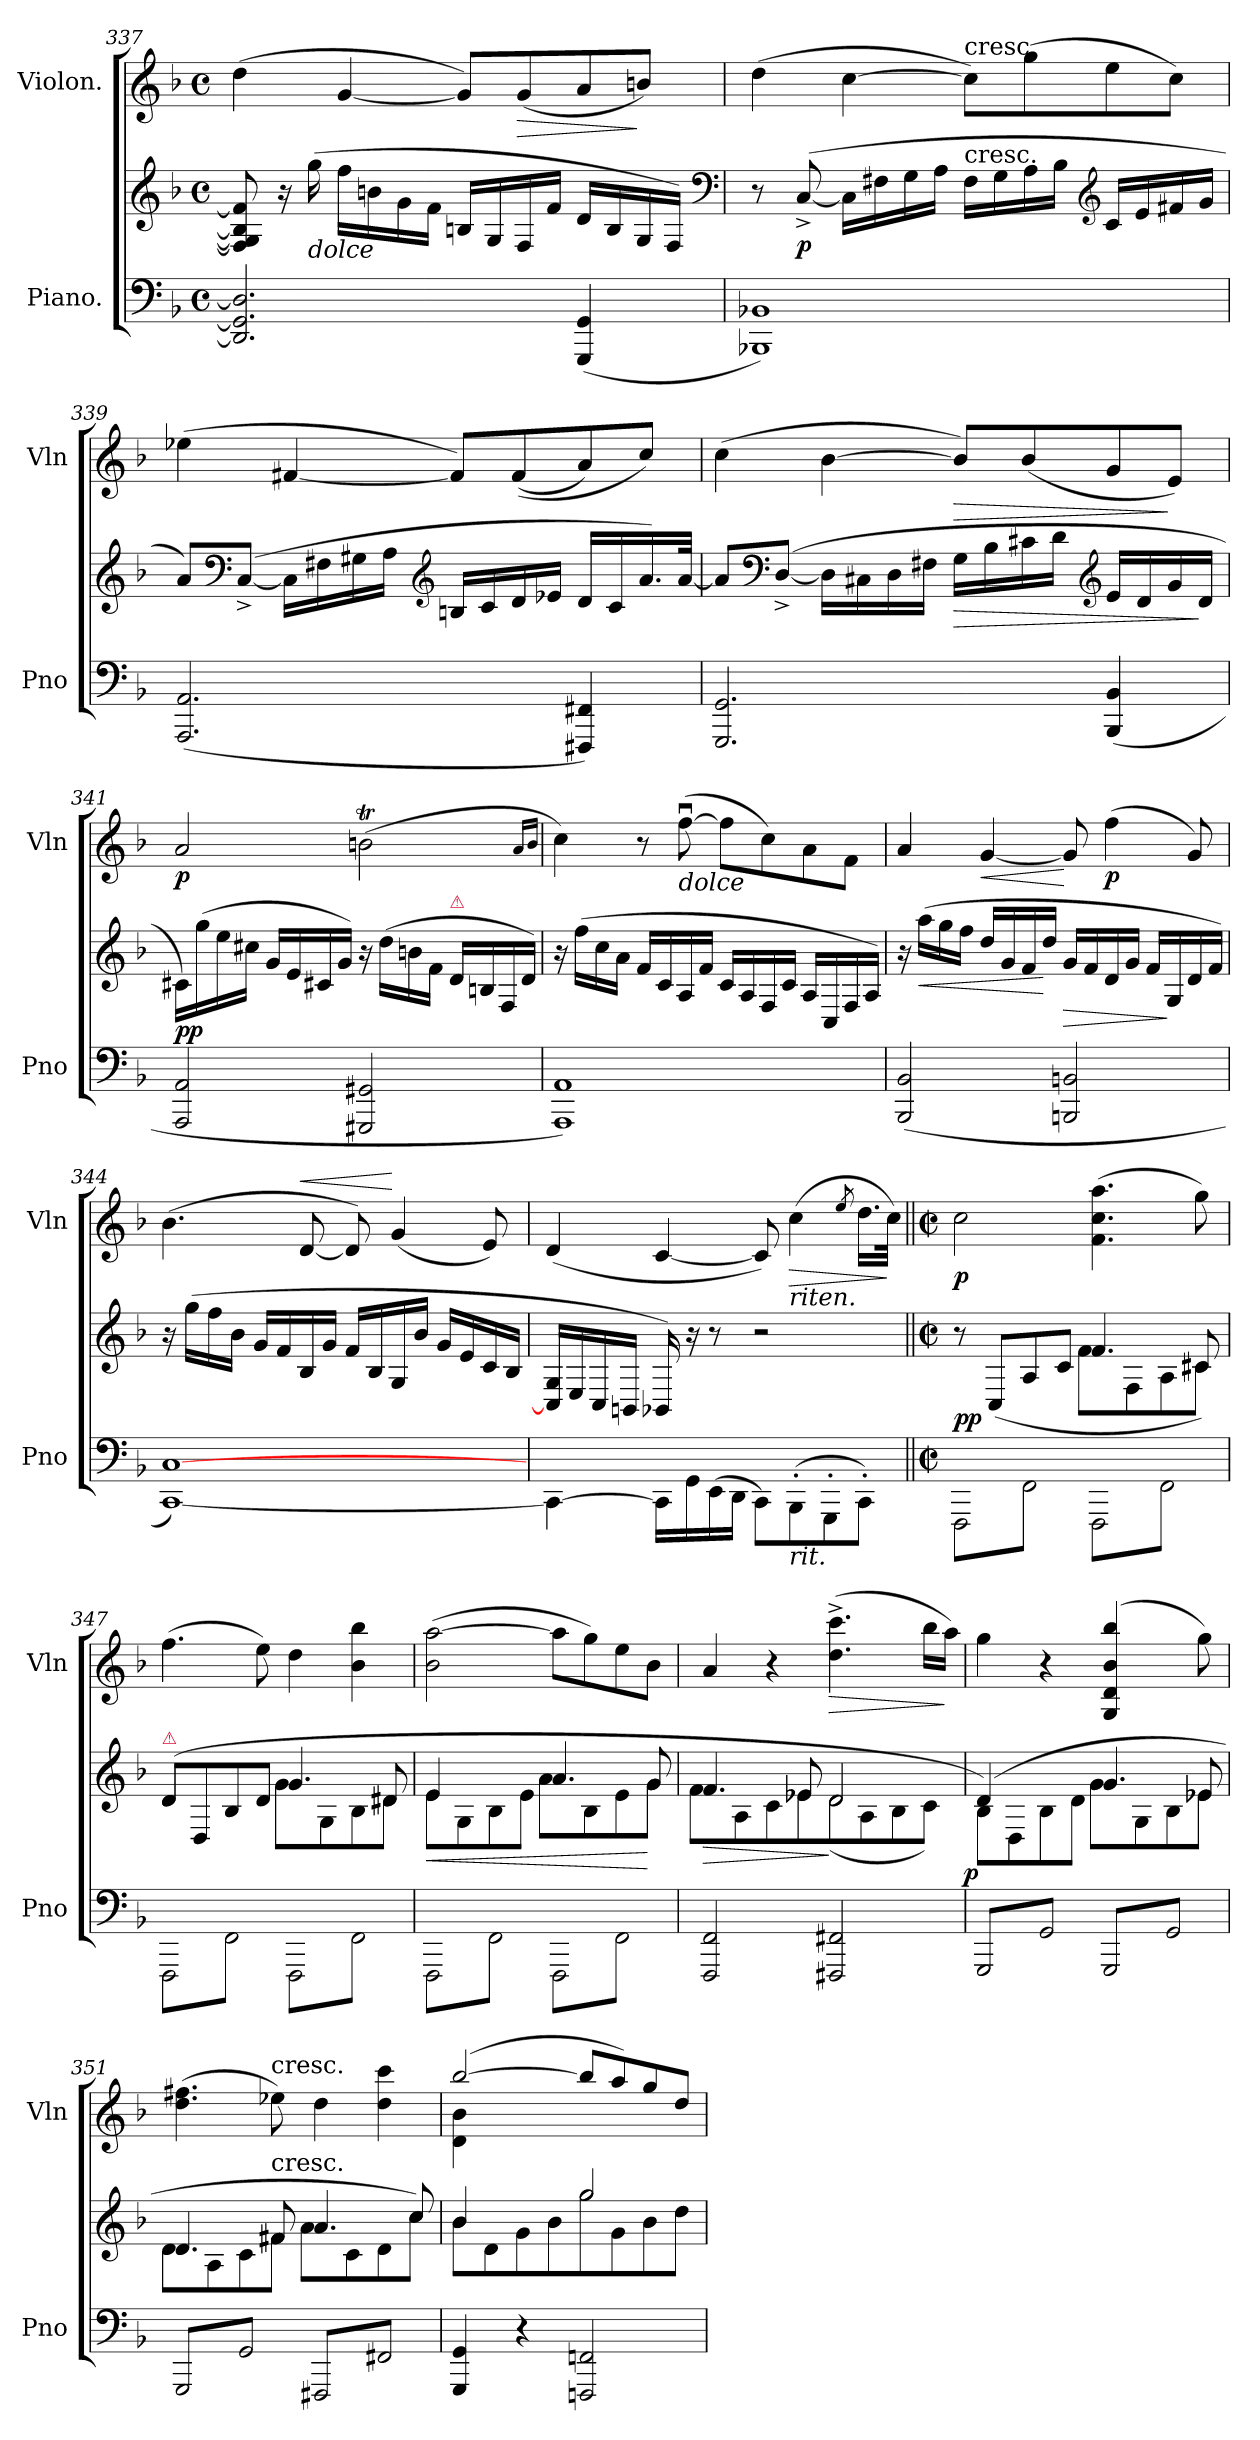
**kern	**kern	**dynam	**kern	**dynam
*part2	*part2	*part2	*part1	*part1
*staff3	*staff2	*staff2/3	*staff1	*staff1
*I"Piano.	*	*	*I"Violon.	*
*I'Pno	*	*	*I'Vln	*
*clefF4	*clefG2	*	*clefG2	*
*k[b-]	*k[b-]	*	*k[b-]	*
*M4/4	*M4/4	*	*M4/4	*
*met(c)	*met(c)	*	*met(c)	*
=337	=337	=337	=337	=337
2.DD]/ 2.GG]/ 2.D]/	8F]/ 8G]/ 8B]/ 8f]/	.	(4dd\	.
.	16r	.	.	.
!	!LO:TX:b:i:t=dolce	!	!	!
.	(16gg\	.	.	.
.	16ff\LL	.	[4g/	.
.	16bn\	.	.	.
.	16g\	.	.	.
.	16f\JJ	.	.	.
.	16Bn/LL	.	8g/L])	.
.	16G/	.	.	.
!	!	!	!	!LO:HP:b
.	16F/	.	(8g/	>
.	16f/JJ	.	.	.
(4GGG/ 4GG/	16d/LL	.	8a/	.
.	16B/	.	.	.
.	16G/	.	8bn/J)	]
.	16F/JJ)	.	.	.
*	*clefF4	*	*	*
=338	=338	=338	=338	=338
1BBB-X 1BB-X)	8r	.	(4dd\	.
.	([8C^>/	p	.	.
.	16C\LL]	.	[4cc\	.
.	16F#X\	.	.	.
.	16G\	.	.	.
.	16A\JJ	.	.	.
!	!	!	!LO:TX:t=cresc.	!
!	!LO:TX:t=cresc.	!	!	!
.	16F#\LL	.	8cc\L])	.
.	16G\	.	.	.
.	16A\	.	(8gg\	.
.	16B-\JJ	.	.	.
*	*clefG2	*	*	*
.	16c/LL	.	8ee\	.
.	16e/	.	.	.
.	16f#X/	.	8cc\J)	.
.	16g/JJ	.	.	.
=339	=339	=339	=339	=339
(2.AAA/ 2.AA/	8a/L)	.	(4ee-X\	.
*	*clefF4	*	*	*
.	([8C^/J	.	.	.
.	16C\LL]	.	[4f#X/	.
.	16F#X\	.	.	.
.	16G#X\	.	.	.
.	16A\JJ	.	.	.
*	*clefG2	*	*	*
.	16Bn/LL	.	8f#/L])	.
.	16c/	.	.	.
.	16d/	.	((8f#/	.
.	16e-X/JJ	.	.	.
4FFF#X/ 4FF#X/)	16d/LL	.	8a/)	.
.	16c/	.	.	.
.	16.a/)	.	8cc/J)	.
.	[32a/JJk	.	.	.
=340	=340	=340	=340	=340
2.GGG/ 2.GG/	8a/L]	.	(4cc\	.
*	*clefF4	*	*	*
.	([8D^/J	.	.	.
.	16D\LL]	.	[4b-\	.
.	16C#X\	.	.	.
.	16D\	.	.	.
.	16F#X\JJ	.	.	.
!	!	!LO:HP:b	!	!LO:HP:b
.	16G\LL	>	8b-/L])	>
.	16B-\	.	.	.
.	16c#X\	.	(8b-/	.
.	16d\JJ	.	.	.
*	*clefG2	*	*	*
(<4BBB-/ 4BB-/	16e/LL	.	8g/	.
.	16d/	.	.	.
.	16g/	.	8e/J)	]
.	16d/JJ	]	.	.
=341	=341	=341	=341	=341
2AAA/ 2AA/	16c#X\LL)	pp	2a/	p
.	(16gg\	.	.	.
.	16ee\	.	.	.
.	16cc#X\JJ	.	.	.
.	16g/LL	.	.	.
.	16e/	.	.	.
.	16c#X/	.	.	.
.	16g/JJ)	.	.	.
2GGG#X/ 2GG#X/	16r	.	(2bnt\	.
.	(16dd\LL	.	.	.
.	16bn\	.	.	.
.	16f\JJ	.	.	.
!	!LO:TX:a:color=crimson:t=⚠	!	!	!
.	16d\LL	.	.	.
.	16Bn/	.	.	.
.	16F/	.	.	.
.	16d\JJ)	.	.	.
.	.	.	16qqa/LL	.
.	.	.	16qqb/JJ	.
=342	=342	=342	=342	=342
1AAA 1AA)	16r	.	4cc\)	.
.	(16ff\LL	.	.	.
.	16cc\	.	.	.
.	16a\JJ	.	.	.
.	16f/LL	.	8r	.
.	16c/	.	.	.
!	!	!	!LO:TX:b:i:t=dolce	!
.	16A/	.	([8ffu\	.
.	16f/JJ	.	.	.
.	16c/LL	.	8ff\L]	.
.	16A/	.	.	.
.	16F/	.	8cc\)	.
.	16c/JJ	.	.	.
.	16A/LL	.	8a\	.
.	16C/	.	.	.
.	16F/	.	8f\J	.
.	16A/JJ)	.	.	.
=343	=343	=343	=343	=343
(<2BBB-/ 2BB-/	16r	.	4a/	.
!	!	!LO:HP:b	!	!
.	(16aa\LL	<	.	.
.	16gg\	.	.	.
.	16ff\JJ	.	.	.
!	!	!	!	!LO:HP:b
.	16dd/LL	.	[4g/	<
.	16g/	.	.	.
.	16f/	.	.	.
.	16dd/JJ	[	.	.
!	!	!LO:HP:b	!	!
2BBBn/ 2BBn/	16g/LL	>	8g/]	[
.	16f/	.	.	.
.	16d/	.	(4ff\	p
.	16g/JJ	.	.	.
.	16f/LL	.	.	.
.	16G/	]	.	.
.	16d/	.	8g/)	.
.	16f/JJ)	.	.	.
=344	=344	=344	=344	=344
[1CC [1C)	16r	.	(4.b-\	.
.	(16gg\LL	.	.	.
.	16ff\	.	.	.
.	16b-\JJ	.	.	.
.	16g/LL	.	.	.
.	16f/	.	.	.
!	!	!	!	!LO:HP:a
.	16B-/	.	[8d/	<
.	16g/JJ	.	.	.
.	16f/LL	.	8d/])	.
.	16B-/	.	.	.
.	16G/	.	(4g/	[
.	16b-/JJ	.	.	.
.	16g/LL	.	.	.
.	16e/	.	.	.
.	16c/	.	8e/)	.
.	16B-/JJ	.	.	.
=345	=345	=345	=345	=345
4CC\_	16C]/ 16G/LL	.	(4d/	.
.	16E/	.	.	.
.	16C/	.	.	.
.	16BBn/JJ	.	.	.
16CC\LL]	16BB-X/)	.	[4c/	.
16GG\	16r	.	.	.
(>16EE\	8r	.	.	.
16DD\JJ	.	.	.	.
8CC\L)	2r	.	8c/])	.
!	!	!	!LO:TX:b:i:t=riten.	!
!LO:TX:b:i:t=rit.	!	!	!	!
!	!	!	!	!LO:HP:b
(>8BBB-'>\	.	.	(4cc\	>
8GGG'>\	.	.	.	.
.	.	.	8qee/	.
8CC'>\J)	.	.	16.dd\LL	.
.	.	.	32cc\JJk)	]
=346||	=346||	=346||	=346||	=346||
*M2/2	*M2/2	*	*M2/2	*
*met(c|)	*met(c|)	*	*met(c|)	*
*	*^	*	*	*
*tremolo	*	*	*	*	*
8FFF\L	8r	2ryy	pp	2cc\	p
8FF\	(8C/L	.	.	.	.
8FFF\	8A/	.	.	.	.
8FF\J	8c/J	.	.	.	.
8FFF\L	4.f/	8f\L	.	(4.f\ 4.cc\ 4.aa\	.
8FF\	.	8F\	.	.	.
8FFF\	.	8A\	.	.	.
8FF\J	8c#X/)	8c#X\J	.	8gg\)	.
=347	=347	=347	=347	=347	=347
!	!LO:TX:a:color=crimson:t=⚠	!	!	!	!
8FFF\L	(4d/	8d\L	.	(4.ff\	.
8FF\	.	8D/	.	.	.
8FFF\	4ryy	8B-/	.	.	.
8FF\J	.	8d\J	.	8ee\)	.
8FFF\L	4.g/	8g\L	.	4dd\	.
8FF\	.	8G\	.	.	.
8FFF\	.	8B-\	.	4b-\ 4bb-\	.
8FF\J	8d#X/	8d#X\J	.	.	.
=348	=348	=348	=348	=348	=348
!	!	!	!LO:HP:b	!	!
8FFF\L	4e/	8e\L	<	(2b-\ [2aa\	.
8FF\	.	8G\	.	.	.
8FFF\	4ryy	8B-\	.	.	.
8FF\J	.	8e\J	.	.	.
8FFF\L	4.a/	8a\L	.	8aa\L]	.
8FF\	.	8B-\	.	8gg\)	.
8FFF\	.	8e\	.	8ee\	.
8FF\J	8g/	8g\J	[	8b-\J	.
*Xtremolo	*	*	*	*	*
=349	=349	=349	=349	=349	=349
!	!	!	!LO:HP:b	!	!
2FFF/ 2FF/	4.f/	8f\L	>	4a/	.
.	.	8A\	.	.	.
.	.	8c\	.	4r	.
.	8e-X/	8e-X\J	.	.	.
!	!	!LO:N:vis=2	!	!	!LO:HP:b
2FFF#X/ 2FF#X/	2d/	(>8d\	]	(4.dd^\ 4.ccc^\	>
.	.	8A\	.	.	.
.	.	8B-\	.	.	.
.	.	8c\J)	.	16bb-\LL	.
.	.	.	.	16aa\JJ)	]
=350	=350	=350	=350	=350	=350
!	!	!	!LO:DY:rj	!	!
*tremolo	*	*	*	*	*
8GGG/L	(4d/)	8B-\L	p	4gg\	.
8GG/	.	8D\	.	.	.
8GGG/	4ryy	8B-\	.	4r	.
8GG/J	.	8d\J	.	.	.
!	!	!	!	!LO:N:vis=4	!
8GGG/L	4.g/	8g\L	.	(>4.G/ 4.d/ 4.b-/ 4.bb-/	.
8GG/	.	8G\	.	.	.
8GGG/	.	8B-\	.	.	.
8GG/J	8e-X/	8e-X\J	.	8gg\)	.
=351	=351	=351	=351	=351	=351
8GGG/L	4.d/	8d\L	.	(4.dd\ 4.ff#X\	.
8GG/	.	8A\	.	.	.
8GGG/	.	8c\	.	.	.
!	!	!	!	!LO:TX:t=cresc.	!
!	!LO:TX:t=cresc.	!	!	!	!
8GG/J	8f#X/	8f#X\J	.	8ee-X\)	.
8FFF#X/L	4.a/	8a\L	.	4dd\	.
8FF#X/	.	8c\	.	.	.
8FFF#X/	.	8d\	.	4dd\ 4ccc\	.
8FF#X/J	8cc/)	8cc\J	.	.	.
*Xtremolo	*	*	*	*	*
=352	=352	=352	=352	=352	=352
*	*	*	*	*^	*
4GGG/ 4GG/	4b-/	8b-\L	.	([2bb-/	4d\ 4b-\	.
.	.	8d\	.	.	.	.
4r	4ryy	8g\	.	.	2.ryy	.
.	.	8b-\J	.	.	.	.
!	!	!LO:N:vis=2	!	!	!	!
2FFFn/ 2FFn/	2gg/	8gg\	.	8bb-/L]	.	.
.	.	8g\	.	8aa/)	.	.
.	.	8b-\	.	8gg/	.	.
.	.	8dd\J	.	8dd/J	.	.
*	*v	*v	*	*	*	*
*	*	*	*v	*v	*
=	=	=	=	=
*-	*-	*-	*-	*-
